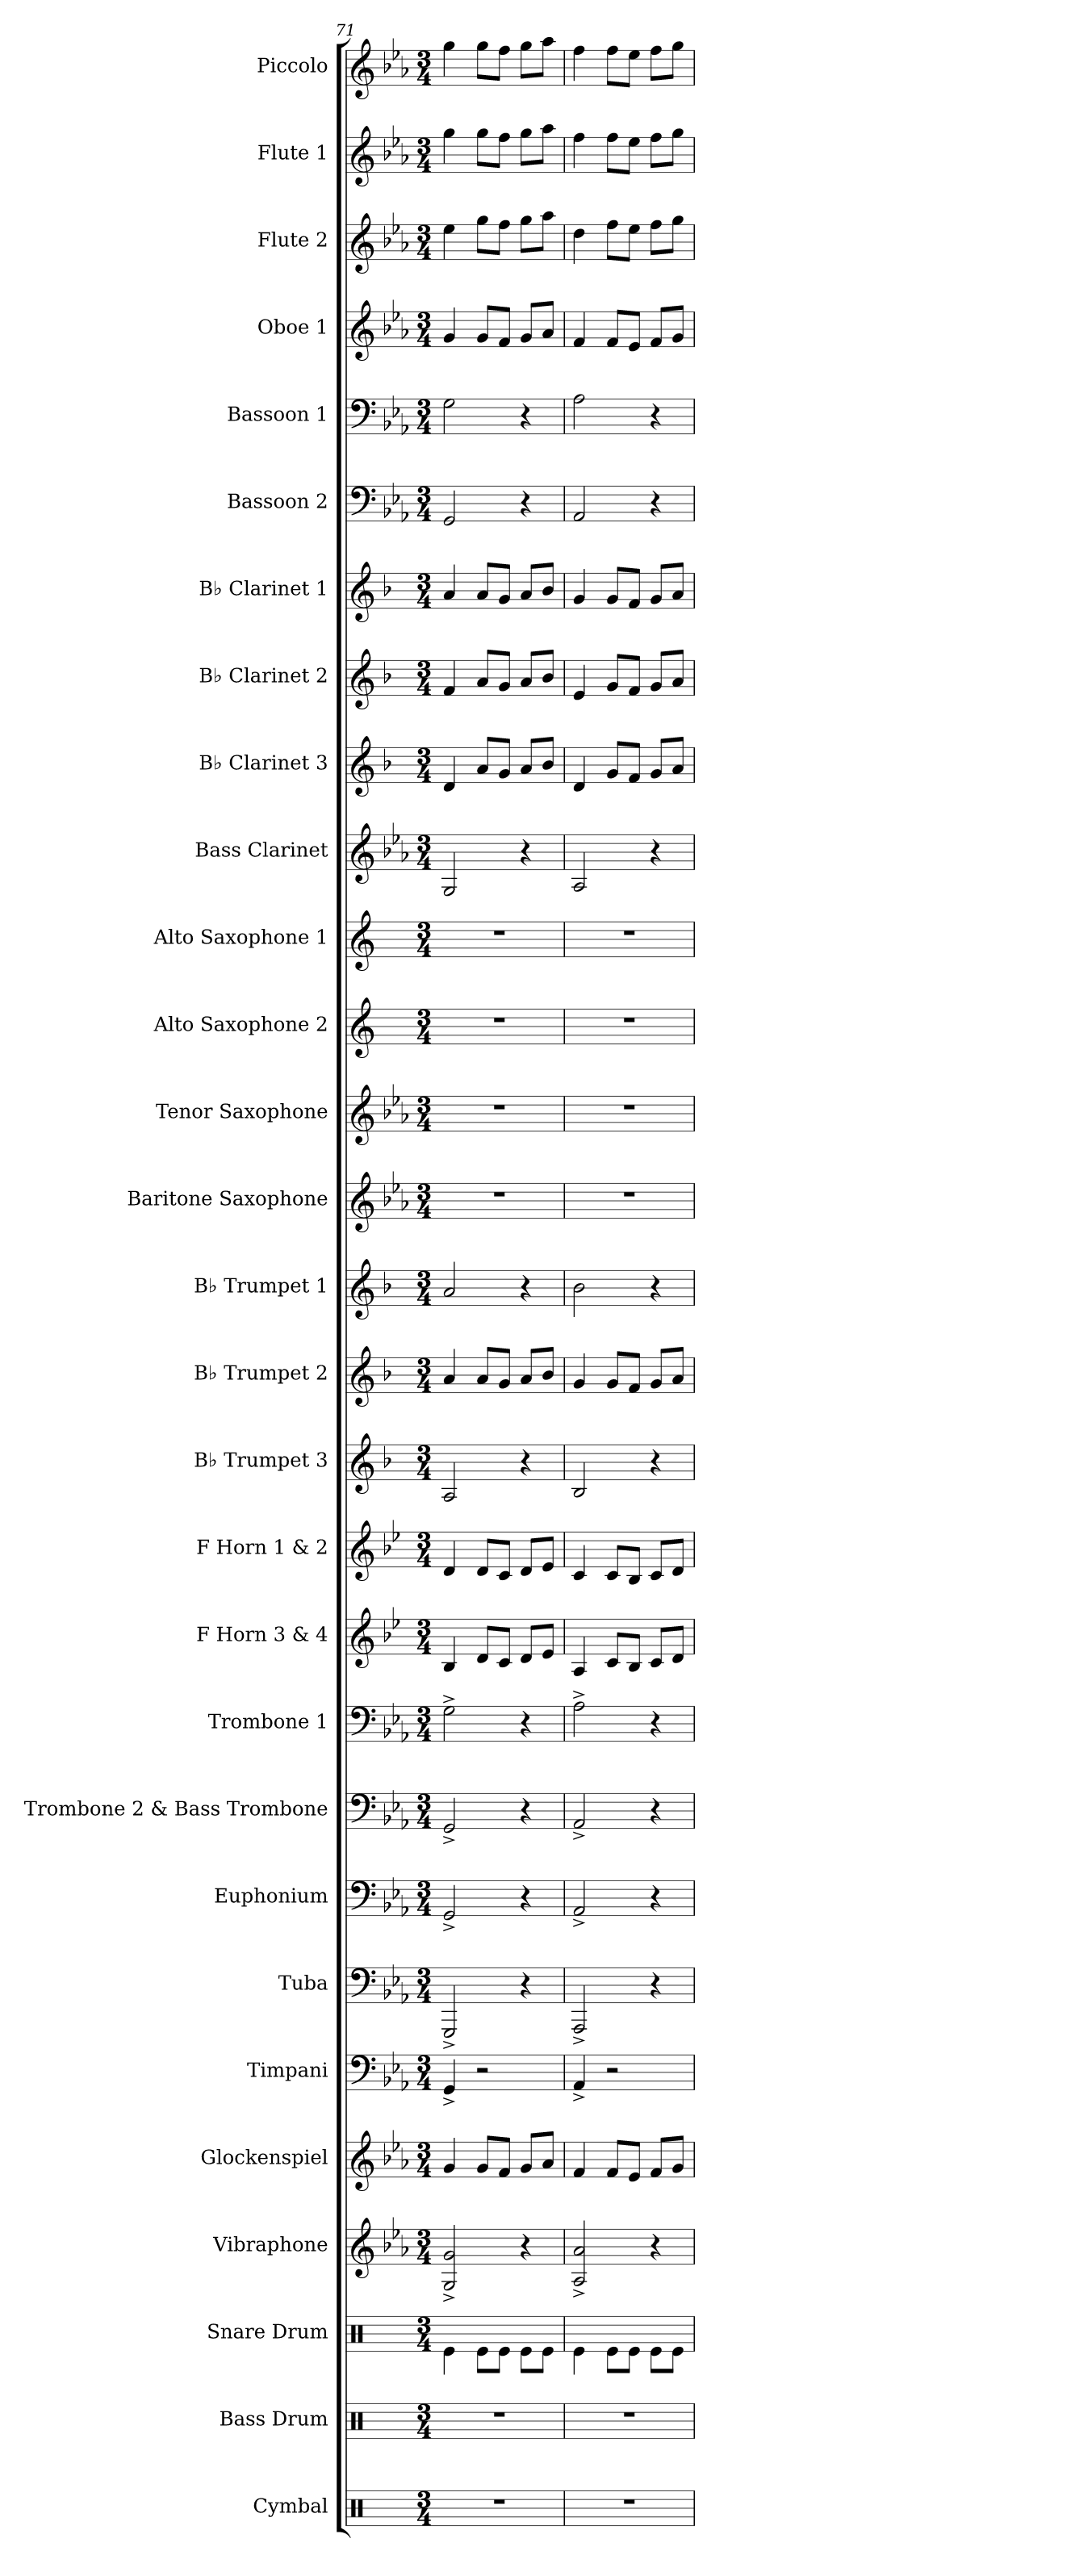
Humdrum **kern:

**kern	**kern	**kern	**kern	**kern	**kern	**kern	**kern	**kern	**kern	**kern	**kern	**kern	**kern	**kern	**kern	**kern	**kern	**kern	**kern	**kern	**kern	**kern	**kern	**kern	**kern	**kern	**kern	**kern
*part29	*part28	*part27	*part26	*part25	*part24	*part23	*part22	*part21	*part20	*part19	*part18	*part17	*part16	*part15	*part14	*part13	*part12	*part11	*part10	*part9	*part8	*part7	*part6	*part5	*part4	*part3	*part2	*part1
*staff29	*staff28	*staff27	*staff26	*staff25	*staff24	*staff23	*staff22	*staff21	*staff20	*staff19	*staff18	*staff17	*staff16	*staff15	*staff14	*staff13	*staff12	*staff11	*staff10	*staff9	*staff8	*staff7	*staff6	*staff5	*staff4	*staff3	*staff2	*staff1
*I"Cymbal	*I"Bass Drum	*I"Snare Drum	*I"Vibraphone	*I"Glockenspiel	*I"Timpani	*I"Tuba	*I"Euphonium	*I"Trombone 2 &amp; Bass Trombone	*I"Trombone 1	*I"F Horn 3 &amp; 4	*I"F Horn 1 &amp; 2	*I"B♭ Trumpet 3	*I"B♭ Trumpet 2	*I"B♭ Trumpet 1	*I"Baritone Saxophone	*I"Tenor Saxophone	*I"Alto Saxophone 2	*I"Alto Saxophone 1	*I"Bass Clarinet	*I"B♭ Clarinet 3	*I"B♭ Clarinet 2	*I"B♭ Clarinet 1	*I"Bassoon 2	*I"Bassoon 1	*I"Oboe 1	*I"Flute 2	*I"Flute 1	*I"Piccolo
*I'Cym.	*I'B. Dr.	*I'Sn. Dr.	*I'Vib.	*I'Glk.	*I'Timp.	*I'Tba.	*I'Euph.	*I'Tbn. 2 B. Tbn.	*I'Tbn. 1	*I'F Hn. 3 4	*I'F Hn. 1 2	*I'B♭ Tpt. 3	*I'B♭ Tpt. 2	*I'B♭ Tpt. 1	*I'Bar. Sax.	*I'T. Sax.	*I'A. Sax. 2	*I'A. Sax. 1	*I'B. Cl.	*I'B♭ Cl. 3	*I'B♭ Cl. 2	*I'B♭ Cl. 1	*I'Bsn. 2	*I'Bsn. 1	*I'Ob. 1	*I'Fl. 2	*I'Fl. 1	*I'Picc.
*clefX	*clefX	*clefX	*clefG2	*clefG2	*clefF4	*clefF4	*clefF4	*clefF4	*clefF4	*clefG2	*clefG2	*clefG2	*clefG2	*clefG2	*clefG2	*clefG2	*clefG2	*clefG2	*clefG2	*clefG2	*clefG2	*clefG2	*clefF4	*clefF4	*clefG2	*clefG2	*clefG2	*clefG2
*	*	*	*	*ITrd-14c-24	*	*	*	*	*	*ITrd4c7	*ITrd4c7	*ITrd1c2	*ITrd1c2	*ITrd1c2	*ITrd12c21	*ITrd8c14	*ITrd5c9	*ITrd5c9	*ITrd8c14	*ITrd1c2	*ITrd1c2	*ITrd1c2	*	*	*	*	*	*ITrd-7c-12
*k[]	*k[]	*k[]	*k[b-e-a-]	*k[b-e-a-]	*k[b-e-a-]	*k[b-e-a-]	*k[b-e-a-]	*k[b-e-a-]	*k[b-e-a-]	*k[b-e-a-]	*k[b-e-a-]	*k[b-e-a-]	*k[b-e-a-]	*k[b-e-a-]	*k[b-e-a-]	*k[b-e-a-]	*k[b-e-a-]	*k[b-e-a-]	*k[b-e-a-]	*k[b-e-a-]	*k[b-e-a-]	*k[b-e-a-]	*k[b-e-a-]	*k[b-e-a-]	*k[b-e-a-]	*k[b-e-a-]	*k[b-e-a-]	*k[b-e-a-]
*M3/4	*M3/4	*M3/4	*M3/4	*M3/4	*M3/4	*M3/4	*M3/4	*M3/4	*M3/4	*M3/4	*M3/4	*M3/4	*M3/4	*M3/4	*M3/4	*M3/4	*M3/4	*M3/4	*M3/4	*M3/4	*M3/4	*M3/4	*M3/4	*M3/4	*M3/4	*M3/4	*M3/4	*M3/4
=71	=71	=71	=71	=71	=71	=71	=71	=71	=71	=71	=71	=71	=71	=71	=71	=71	=71	=71	=71	=71	=71	=71	=71	=71	=71	=71	=71	=71
2.r	2.r	4Re\	2G/^ 2g/^	4ggg/	4GG^/	2GGG^/	2GG^/	2GG^/	2G^\	4E-/	4G/	2G/	4g/	2g/	2.r	2.r	2.r	2.r	2GG/	4c/	4e-/	4g/	2GG/	2G\	4g/	4ee-\	4gg\	4ggg\
.	.	8Re\L	.	8ggg/L	2r	.	.	.	.	8G/L	8G/L	.	8g/L	.	.	.	.	.	.	8g/L	8g/L	8g/L	.	.	8g/L	8gg\L	8gg\L	8ggg\L
.	.	8Re\J	.	8fff/J	.	.	.	.	.	8F/J	8F/J	.	8f/J	.	.	.	.	.	.	8f/J	8f/J	8f/J	.	.	8f/J	8ff\J	8ff\J	8fff\J
.	.	8Re\L	4r	8ggg/L	.	4r	4r	4r	4r	8G/L	8G/L	4r	8g/L	4r	.	.	.	.	4r	8g/L	8g/L	8g/L	4r	4r	8g/L	8gg\L	8gg\L	8ggg\L
.	.	8Re\J	.	8aaa-/J	.	.	.	.	.	8A-/J	8A-/J	.	8a-/J	.	.	.	.	.	.	8a-/J	8a-/J	8a-/J	.	.	8a-/J	8aa-\J	8aa-\J	8aaa-\J
=72	=72	=72	=72	=72	=72	=72	=72	=72	=72	=72	=72	=72	=72	=72	=72	=72	=72	=72	=72	=72	=72	=72	=72	=72	=72	=72	=72	=72
2.r	2.r	4Re\	2A-/^ 2a-/^	4fff/	4AA-^/	2AAA-^/	2AA-^/	2AA-^/	2A-^\	4D/	4F/	2A-/	4f/	2a-\	2.r	2.r	2.r	2.r	2AA-/	4c/	4d/	4f/	2AA-/	2A-\	4f/	4dd\	4ff\	4fff\
.	.	8Re\L	.	8fff/L	2r	.	.	.	.	8F/L	8F/L	.	8f/L	.	.	.	.	.	.	8f/L	8f/L	8f/L	.	.	8f/L	8ff\L	8ff\L	8fff\L
.	.	8Re\J	.	8eee-/J	.	.	.	.	.	8E-/J	8E-/J	.	8e-/J	.	.	.	.	.	.	8e-/J	8e-/J	8e-/J	.	.	8e-/J	8ee-\J	8ee-\J	8eee-\J
.	.	8Re\L	4r	8fff/L	.	4r	4r	4r	4r	8F/L	8F/L	4r	8f/L	4r	.	.	.	.	4r	8f/L	8f/L	8f/L	4r	4r	8f/L	8ff\L	8ff\L	8fff\L
.	.	8Re\J	.	8ggg/J	.	.	.	.	.	8G/J	8G/J	.	8g/J	.	.	.	.	.	.	8g/J	8g/J	8g/J	.	.	8g/J	8gg\J	8gg\J	8ggg\J
=	=	=	=	=	=	=	=	=	=	=	=	=	=	=	=	=	=	=	=	=	=	=	=	=	=	=	=	=
*-	*-	*-	*-	*-	*-	*-	*-	*-	*-	*-	*-	*-	*-	*-	*-	*-	*-	*-	*-	*-	*-	*-	*-	*-	*-	*-	*-	*-
